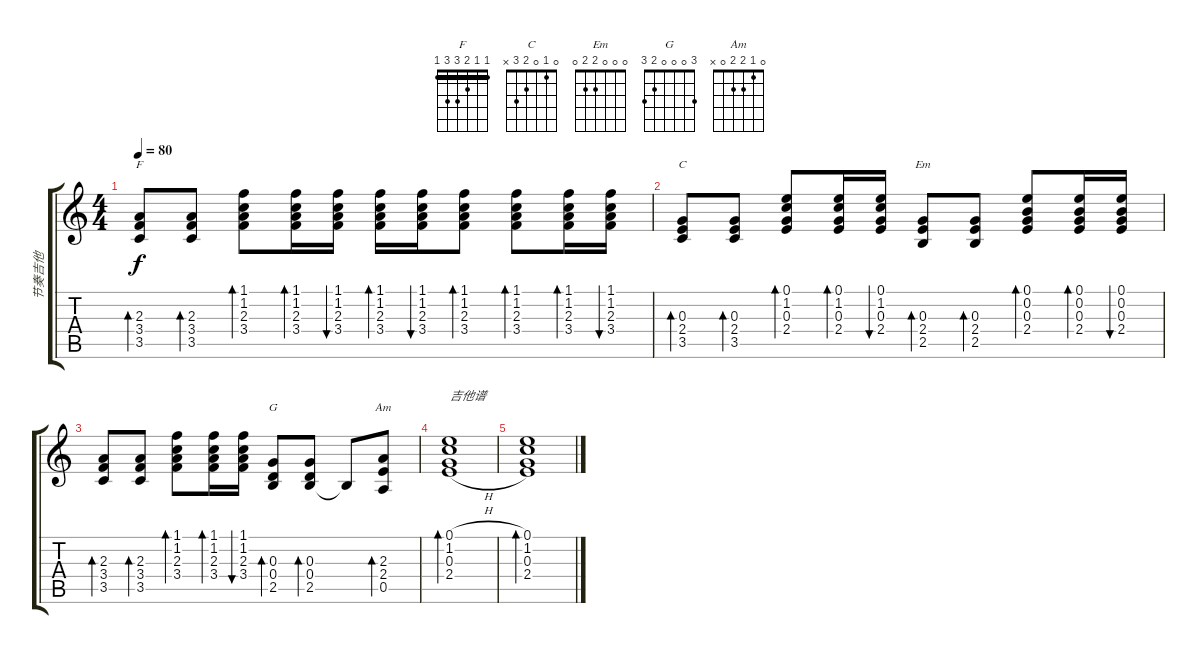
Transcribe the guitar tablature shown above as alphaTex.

\track ("节奏吉他" "节奏吉他") {instrument electricguitarjazz}
\staff {score tabs}
\tuning (E4 B3 G3 D3 A2 E2) {hide}
\chord ("F" 1 1 2 3 3 1) {barre 1}
\chord ("C" 0 1 0 2 3 x)
\chord ("Em" 0 0 0 2 2 0)
\chord ("G" 3 0 0 0 2 3)
\chord ("Am" 0 1 2 2 0 x)
\ts (4 4)
\tempo 80
\clef g2
\ks c
(2.3 3.4 3.5).8{bd 30 ch "F" dy f} (2.3 3.4 3.5).8{bd 30} (1.1 1.2 2.3 3.4).8{bd 30} (1.1 1.2 2.3 3.4).16{bd 30} (1.1 1.2 2.3 3.4).16{bu 30} (1.1 1.2 2.3 3.4).16{bd 30} (1.1 1.2 2.3 3.4).16{bu 30} (1.1 1.2 2.3 3.4).8{bd 30} (1.1 1.2 2.3 3.4).8{bd 30} (1.1 1.2 2.3 3.4).16{bd 30} (1.1 1.2 2.3 3.4).16{bu 30} |
(0.3 2.4 3.5).8{bd 30 ch "C"} (0.3 2.4 3.5).8{bd 30} (0.1 1.2 0.3 2.4).8{bd 30} (0.1 1.2 0.3 2.4).16{bd 30} (0.1 1.2 0.3 2.4).16{bu 30} (0.3 2.4 2.5).8{bd 30 ch "Em"} (0.3 2.4 2.5).8{bd 30} (0.1 0.2 0.3 2.4).8{bd 30} (0.1 0.2 0.3 2.4).16{bd 30} (0.1 0.2 0.3 2.4).16{bu 30} |
(2.3 3.4 3.5).8{bd 30} (2.3 3.4 3.5).8{bd 30} (1.1 1.2 2.3 3.4).8{bd 30} (1.1 1.2 2.3 3.4).16{bd 30} (1.1 1.2 2.3 3.4).16{bu 30} (0.3 0.4 2.5).8{bd 30 ch "G"} (0.3 0.4 2.5).8{bd 30} 2.5{t}.8 (2.3 2.4 0.5).8{bd 30 ch "Am"} |
(0.1{h} 1.2{h} 0.3{h} 2.4{h}).1{bd 30 txt "吉他谱"} |
(0.1 1.2 0.3 2.4).1{bd 240}
